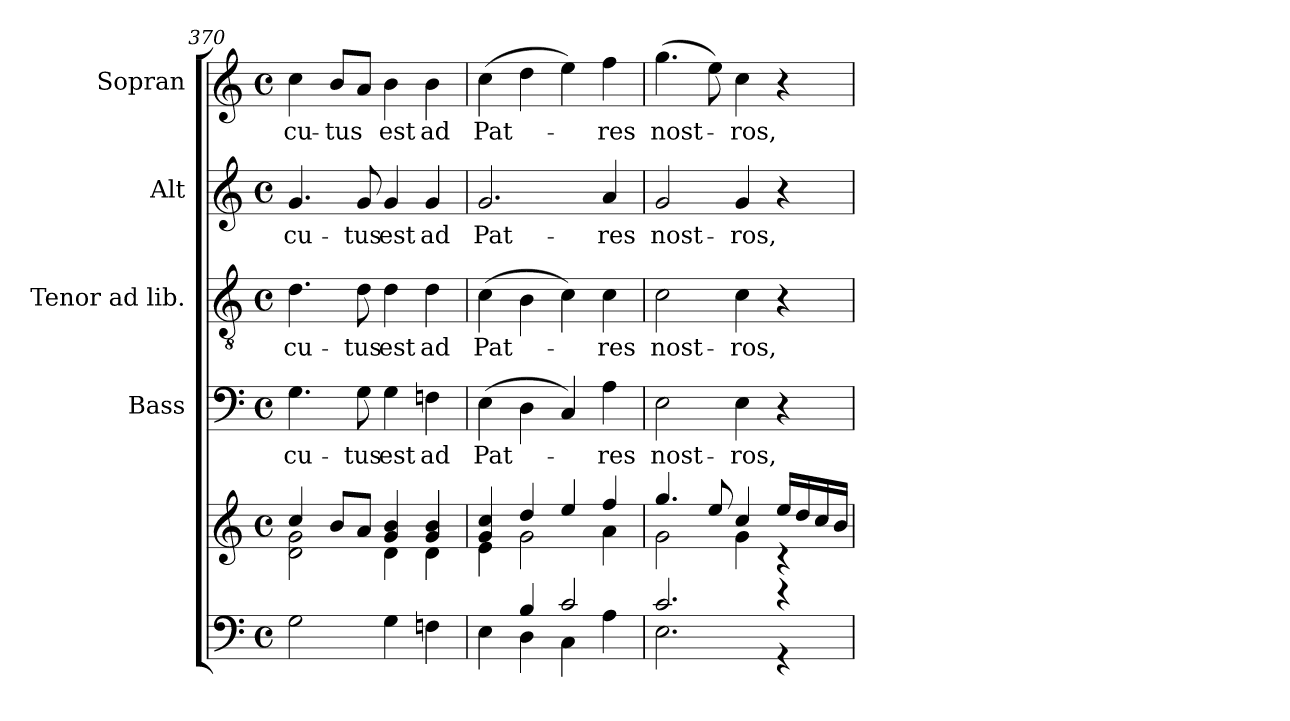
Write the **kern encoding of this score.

**kern	**kern	**kern	**text	**kern	**text	**kern	**text	**kern	**text
*part5	*part5	*part4	*part4	*part3	*part3	*part2	*part2	*part1	*part1
*staff6	*staff5	*staff4	*staff4	*staff3	*staff3	*staff2	*staff2	*staff1	*staff1
*	*	*I"Bass	*	*I"Tenor ad lib.	*	*I"Alt	*	*I"Sopran	*
*	*	*I'B.	*	*I'T.	*	*I'A.	*	*I'S.	*
*clefF4	*clefG2	*clefF4	*	*clefGv2	*	*clefG2	*	*clefG2	*
*k[]	*k[]	*k[]	*	*k[]	*	*k[]	*	*k[]	*
*C:	*C:	*C:	*	*C:	*	*C:	*	*C:	*
*M4/4	*M4/4	*M4/4	*	*M4/4	*	*M4/4	*	*M4/4	*
*met(c)	*met(c)	*met(c)	*	*met(c)	*	*met(c)	*	*met(c)	*
=370	=370	=370	=370	=370	=370	=370	=370	=370	=370
*	*^	*	*	*	*	*	*	*	*
!	!	!	!	!LO:LY:b	!	!LO:LY:b	!	!LO:LY:b	!	!LO:LY:b
2G\	4cc/	2d\ 2g\	4.G\	-cu-	4.d\	-cu-	4.g/	-cu-	4cc\	-cu-
!	!	!	!	!	!	!	!	!	!	!LO:LY:b
.	8b/L	.	.	.	.	.	.	.	8b/L	-tus
!	!	!	!	!LO:LY:b	!	!LO:LY:b	!	!LO:LY:b	!	!
.	8a/J	.	8G\	-tus	8d\	-tus	8g/	-tus	8a/J	.
!	!	!	!	!LO:LY:b	!	!LO:LY:b	!	!LO:LY:b	!	!LO:LY:b
4G\	4g/ 4b/	4d\	4G\	est	4d\	est	4g/	est	4b\	est
!	!	!	!	!LO:LY:b	!	!LO:LY:b	!	!LO:LY:b	!	!LO:LY:b
4Fn\	4g/ 4b/	4d\	4Fn\	ad	4d\	ad	4g/	ad	4b\	ad
!!LO:PB:g=z
=371	=371	=371	=371	=371	=371	=371	=371	=371	=371	=371
*^	*	*	*	*	*	*	*	*	*	*
!	!	!	!	!	!LO:LY:b	!	!LO:LY:b	!	!LO:LY:b	!	!LO:LY:b
4ryy	4E\	4g/ 4cc/	4e\	(>4E\	Pat-	(>4c\	Pat-	2.g/	Pat-	(>4cc\	Pat-
4B/	4D\	4dd/	2g\	4D\	.	4B\	.	.	.	4dd\	.
2c/	4C\	4ee/	.	4C/)	.	4c\)	.	.	.	4ee\)	.
!	!	!	!	!	!LO:LY:b	!	!LO:LY:b	!	!LO:LY:b	!	!LO:LY:b
.	4A\	4ff/	4a\	4A\	-res	4c\	-res	4a/	-res	4ff\	-res
=372	=372	=372	=372	=372	=372	=372	=372	=372	=372	=372	=372
!	!	!	!	!	!LO:LY:b	!	!LO:LY:b	!	!LO:LY:b	!	!LO:LY:b
2.c/	2.E\	4.gg/	2g\	2E\	nost-	2c\	nost-	2g/	nost-	(>4.gg\	nost-
.	.	8ee/	.	.	.	.	.	.	.	8ee\)	.
!	!	!	!	!	!LO:LY:b	!	!LO:LY:b	!	!LO:LY:b	!	!LO:LY:b
.	.	4cc/	4g\	4E\	-ros,	4c\	-ros,	4g/	-ros,	4cc\	-ros,
4r	4r	16ee/LL	4rc	4r	.	4r	.	4r	.	4r	.
.	.	16dd/	.	.	.	.	.	.	.	.	.
.	.	16cc/	.	.	.	.	.	.	.	.	.
.	.	16b/JJ	.	.	.	.	.	.	.	.	.
*v	*v	*	*	*	*	*	*	*	*	*	*
*	*v	*v	*	*	*	*	*	*	*	*
=	=	=	=	=	=	=	=	=	=
*-	*-	*-	*-	*-	*-	*-	*-	*-	*-
